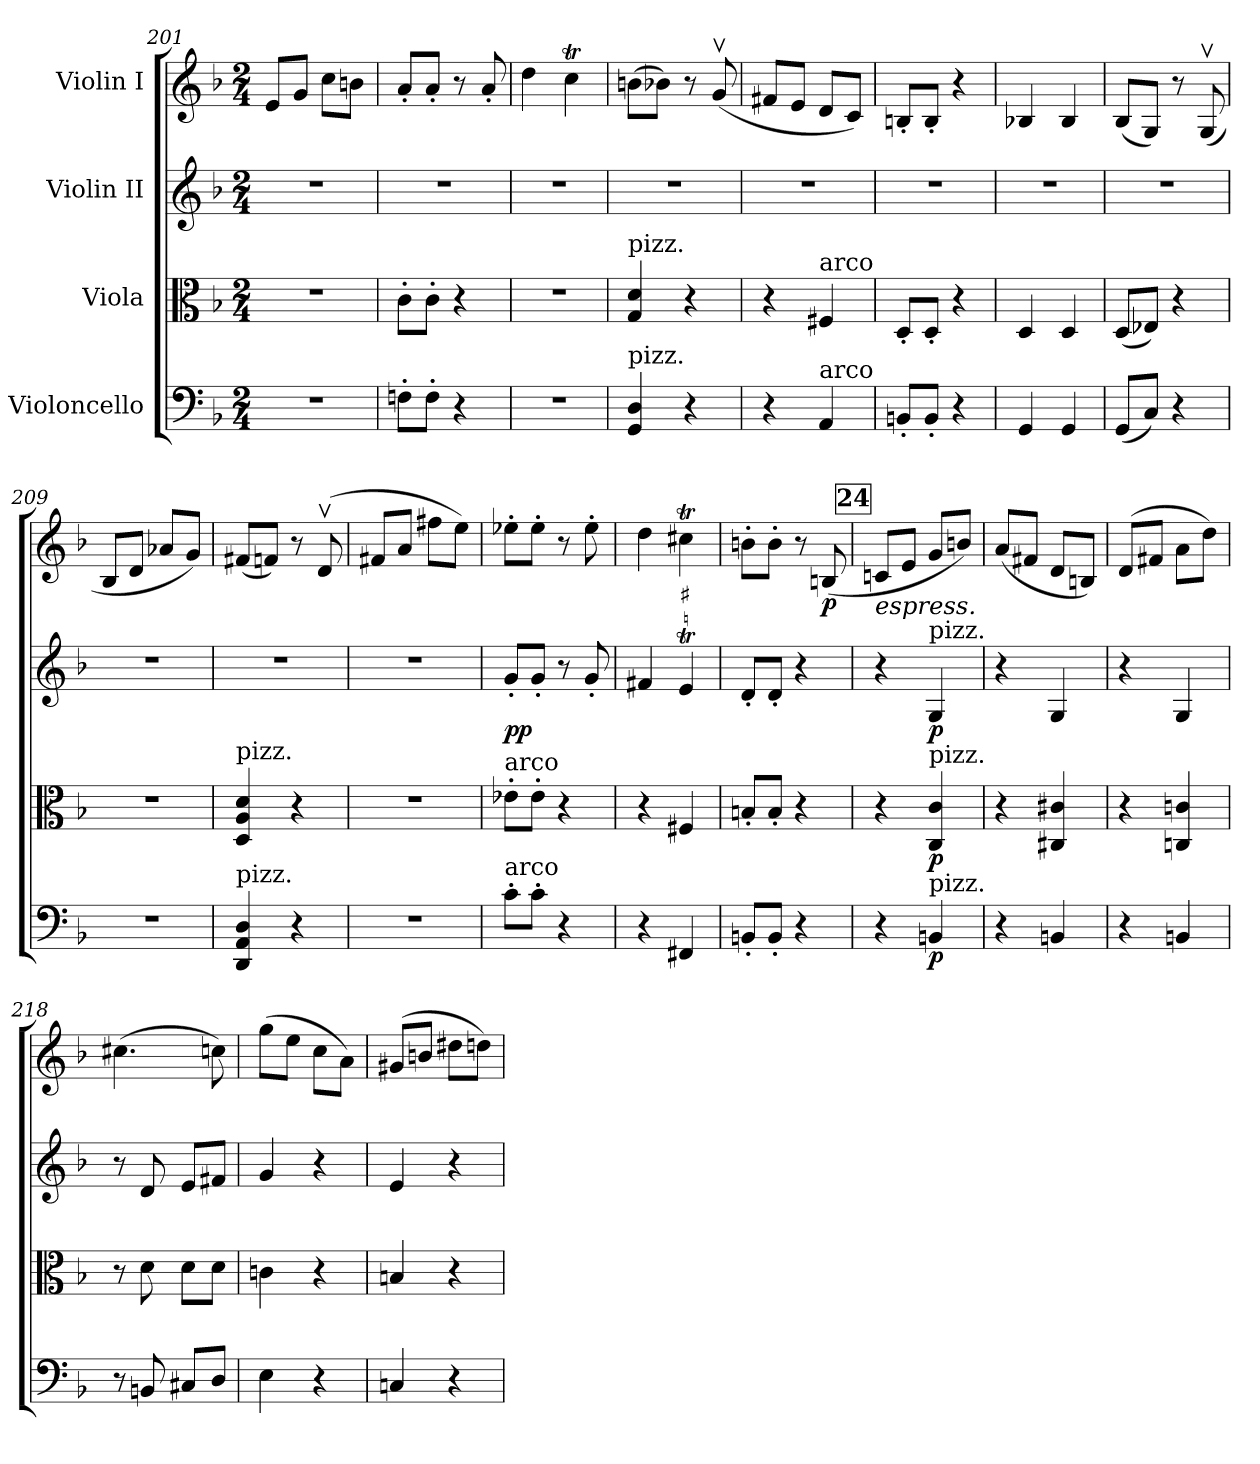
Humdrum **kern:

**kern	**dynam	**kern	**dynam	**kern	**dynam	**kern	**dynam
*part4	*part4	*part3	*part3	*part2	*part2	*part1	*part1
*staff4	*staff4	*staff3	*staff3	*staff2	*staff2	*staff1	*staff1
*I"Violoncello	*	*I"Viola	*	*I"Violin II	*	*I"Violin I	*
*clefF4	*	*clefC3	*	*clefG2	*	*clefG2	*
*k[b-]	*	*k[b-]	*	*k[b-]	*	*k[b-]	*
*M2/4	*	*M2/4	*	*M2/4	*	*M2/4	*
=201	=201	=201	=201	=201	=201	=201	=201
2r	.	2r	.	2r	.	8e/L	.
.	.	.	.	.	.	8g/J	.
.	.	.	.	.	.	8cc\L	.
.	.	.	.	.	.	8bn\J	.
!!LO:LB:g=z
=202	=202	=202	=202	=202	=202	=202	=202
8Fn'\L	.	8c'\L	.	2r	.	8a'/L	.
8F'\J	.	8c'\J	.	.	.	8a'/J	.
4r	.	4r	.	.	.	8r	.
.	.	.	.	.	.	8a'/	.
=203	=203	=203	=203	=203	=203	=203	=203
2r	.	2r	.	2r	.	4dd\	.
.	.	.	.	.	.	4ccT\	.
=204	=204	=204	=204	=204	=204	=204	=204
!	!	!LO:TX:a:t=pizz.	!	!	!	!	!
!LO:TX:a:t=pizz.	!	!	!	!	!	!	!
4GG/ 4D/	.	4G/ 4d/	.	2r	.	(8bn\L	.
.	.	.	.	.	.	8b-X\J)	.
4r	.	4r	.	.	.	8r	.
.	.	.	.	.	.	(8gv/	.
=205	=205	=205	=205	=205	=205	=205	=205
4r	.	4r	.	2r	.	8f#X/L	.
.	.	.	.	.	.	8e/J	.
!	!	!LO:TX:a:t=arco	!	!	!	!	!
!LO:TX:a:t=arco	!	!	!	!	!	!	!
4AA/	.	4F#X/	.	.	.	8d/L	.
.	.	.	.	.	.	8c/J)	.
=206	=206	=206	=206	=206	=206	=206	=206
8BBn'/L	.	8D'/L	.	2r	.	8Bn'/L	.
8BB'/J	.	8D'/J	.	.	.	8B'/J	.
4r	.	4r	.	.	.	4r	.
=207	=207	=207	=207	=207	=207	=207	=207
4GG/	.	4D/	.	2r	.	4B-X/	.
4GG/	.	4D/	.	.	.	4B-/	.
=208	=208	=208	=208	=208	=208	=208	=208
(8GG/L	.	(8D/L	.	2r	.	(8B-/L	.
8C/J)	.	8E-X/J)	.	.	.	8G/J)	.
4r	.	4r	.	.	.	8r	.
.	.	.	.	.	.	(8Gv/	.
=209	=209	=209	=209	=209	=209	=209	=209
2r	.	2r	.	2r	.	8B-/L	.
.	.	.	.	.	.	8d/J	.
.	.	.	.	.	.	8a-X/L	.
.	.	.	.	.	.	8g/J)	.
=210	=210	=210	=210	=210	=210	=210	=210
!	!	!LO:TX:a:t=pizz.	!	!	!	!	!
!LO:TX:a:t=pizz.	!	!	!	!	!	!	!
4DD/ 4AA/ 4D/	.	4D/ 4A/ 4d/	.	2r	.	(8f#X/L	.
.	.	.	.	.	.	8fn/J)	.
4r	.	4r	.	.	.	8r	.
.	.	.	.	.	.	(8dv/	.
!!LO:PB:g=z
=211	=211	=211	=211	=211	=211	=211	=211
2r	.	2r	.	2r	.	8f#X/L	.
.	.	.	.	.	.	8a/J	.
.	.	.	.	.	.	8ff#X\L	.
.	.	.	.	.	.	8ee\J)	.
=212	=212	=212	=212	=212	=212	=212	=212
!	!	!LO:TX:a:t=arco	!	!	!	!	!
!LO:TX:a:t=arco	!	!	!	!	!	!	!
!	!	!	!	!	!LO:DY:b	!	!
8c'\L	.	8e-X'\L	.	8g'/L	pp	8ee-X'\L	.
8c'\J	.	8e-'\J	.	8g'/J	.	8ee-'\J	.
4r	.	4r	.	8r	.	8r	.
.	.	.	.	8g'/	.	8ee-'\	.
=213	=213	=213	=213	=213	=213	=213	=213
4r	.	4r	.	4f#X/	.	4dd\	.
!	!	!	!	!LO:TX:a:t=♯	!	!	!
4FF#X/	.	4F#X/	.	4et/	.	4cc#Xt\	.
=214	=214	=214	=214	=214	=214	=214	=214
8BBn'/L	.	8Bn'/L	.	8d'/L	.	8bn'\L	.
8BB'/J	.	8B'/J	.	8d'/J	.	8b'\J	.
4r	.	4r	.	4r	.	8r	.
!	!	!	!	!	!	!	!LO:DY:b
.	.	.	.	.	.	(8Bn/	p
!!LO:REH:place=s1:a:B:fs=14:t=24
=215	=215	=215	=215	=215	=215	=215	=215
!	!	!	!	!	!	!LO:TX:b:i:t=espress.	!
4r	.	4r	.	4r	.	8cn/L	.
.	.	.	.	.	.	8e/J	.
!	!	!	!	!LO:TX:a:t=pizz.	!	!	!
!	!	!LO:TX:a:t=pizz.	!	!	!	!	!
!LO:TX:a:t=pizz.	!	!	!	!	!	!	!
!	!LO:DY:b	!	!LO:DY:b	!	!LO:DY:b	!	!
4BBn/	p	4C/ 4c/	p	4G/	p	8g/L	.
.	.	.	.	.	.	8bn/J)	.
=216	=216	=216	=216	=216	=216	=216	=216
4r	.	4r	.	4r	.	(8a/L	.
.	.	.	.	.	.	8f#X/J	.
4BBn/	.	4C#X/ 4c#X/	.	4G/	.	8d/L	.
.	.	.	.	.	.	8Bn/J)	.
=217	=217	=217	=217	=217	=217	=217	=217
4r	.	4r	.	4r	.	(8d/L	.
.	.	.	.	.	.	8f#X/J	.
4BBn/	.	4Cn/ 4cn/	.	4G/	.	8a\L	.
.	.	.	.	.	.	8dd\J)	.
=218	=218	=218	=218	=218	=218	=218	=218
8r	.	8r	.	8r	.	(4.cc#X\	.
8BBn/	.	8d\	.	8d/	.	.	.
8C#X/L	.	8d\L	.	8e/L	.	.	.
8D/J	.	8d\J	.	8f#X/J	.	8ccn\)	.
!!LO:LB:g=z
=219	=219	=219	=219	=219	=219	=219	=219
4E\	.	4cn\	.	4g/	.	(8gg\L	.
.	.	.	.	.	.	8ee\J	.
4r	.	4r	.	4r	.	8cc\L	.
.	.	.	.	.	.	8a\J)	.
=220	=220	=220	=220	=220	=220	=220	=220
4Cn/	.	4Bn/	.	4e/	.	(8g#X/L	.
.	.	.	.	.	.	8bn/J	.
4r	.	4r	.	4r	.	8dd#X\L	.
.	.	.	.	.	.	8ddn\J)	.
=	=	=	=	=	=	=	=
*-	*-	*-	*-	*-	*-	*-	*-
